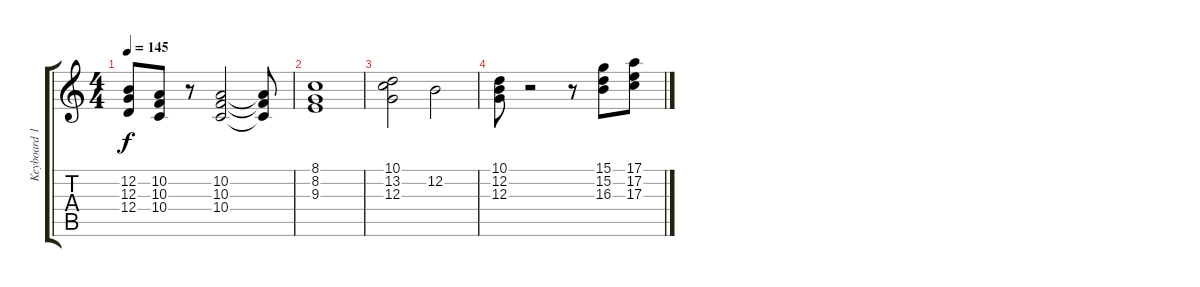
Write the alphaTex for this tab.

\track ("Keyboard 1." "Keyboard 1") {instrument stringensemble1}
\staff {score tabs}
\tuning (E4 B3 G3 D3 A2 E2) {hide}
\ts (4 4)
\tempo 145
\clef g2
\ks c
(12.2 12.3 12.4).8{dy f} (10.2 10.3 10.4).8 r.8 (10.2 10.3 10.4).2 (10.2{t} 10.3{t} 10.4{t}).8 |
(8.1 8.2 9.3).1 |
(10.1 13.2 12.3).2 12.2.2 |
(10.1 12.2 12.3).8 r.2 r.8 (15.1 15.2 16.3).8 (17.1 17.2 17.3).8
